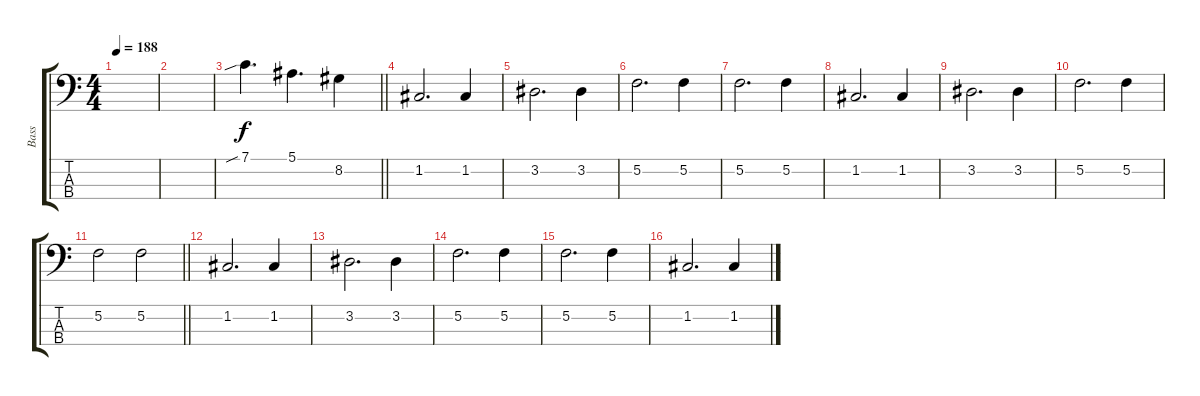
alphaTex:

\track ("Bass" "Bass") {instrument electricbasspick}
\staff {score tabs}
\tuning (F2 C2 G1 C1) {hide}
\ts (4 4)
\tempo 188
\clef f4
\ks c
|
|
\barLineRight lightlight
7.1{sib}.4{d} 5.1.4{d} 8.2.4 |
\section ("" " ")
1.2.2{d} 1.2.4 |
3.2.2{d} 3.2.4 |
5.2.2{d} 5.2.4 |
5.2.2{d} 5.2.4 |
1.2.2{d} 1.2.4 |
3.2.2{d} 3.2.4 |
5.2.2{d} 5.2.4 |
\barLineRight lightlight
5.2.2 5.2.2 |
\section ("" " ")
1.2.2{d} 1.2.4 |
3.2.2{d} 3.2.4 |
5.2.2{d} 5.2.4 |
5.2.2{d} 5.2.4 |
1.2.2{d} 1.2.4
